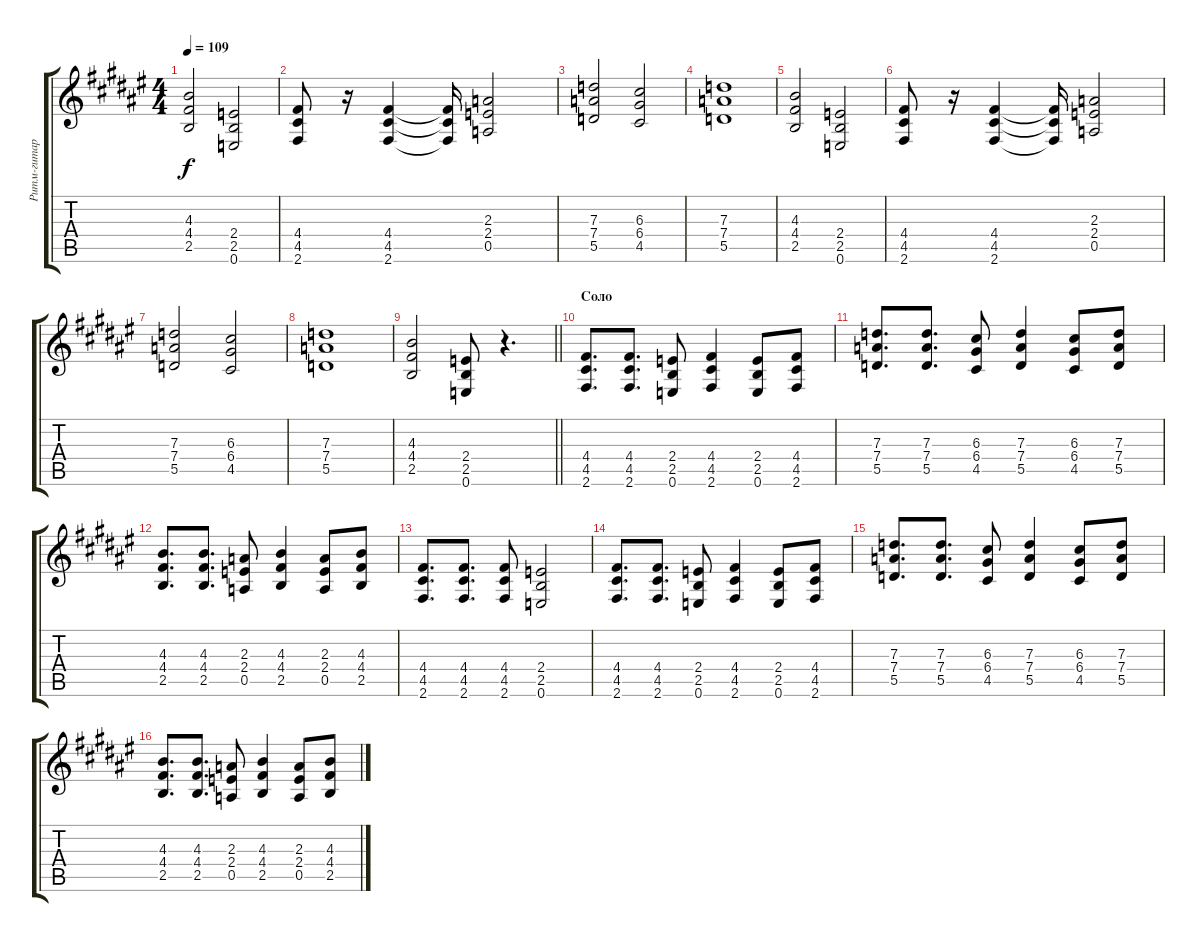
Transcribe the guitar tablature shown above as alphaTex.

\track ("Ритм-гитара (Р.Чуйков)" "Ритм-гитар") {instrument distortionguitar}
\staff {score tabs}
\tuning (E4 B3 G3 D3 A2 E2) {hide}
\ts (4 4)
\tempo 109
\clef g2
\ks f#
(4.3 4.4 2.5).2{dy f} (2.4 2.5 0.6).2 |
(4.4 4.5 2.6).8 r.16 (4.4 4.5 2.6).4 (4.4{t} 4.5{t} 2.6{t}).16 (2.3 2.4 0.5).2 |
(7.3 7.4 5.5).2 (6.3 6.4 4.5).2 |
(7.3 7.4 5.5).1 |
(4.3 4.4 2.5).2 (2.4 2.5 0.6).2 |
(4.4 4.5 2.6).8 r.16 (4.4 4.5 2.6).4 (4.4{t} 4.5{t} 2.6{t}).16 (2.3 2.4 0.5).2 |
(7.3 7.4 5.5).2 (6.3 6.4 4.5).2 |
(7.3 7.4 5.5).1 |
\barLineRight lightlight
(4.3 4.4 2.5).2 (2.4 2.5 0.6).8 r.4{d} |
\section ("" "Соло")
(4.4 4.5 2.6).8{d} (4.4 4.5 2.6).8{d} (2.4 2.5 0.6).8 (4.4 4.5 2.6).4 (2.4 2.5 0.6).8 (4.4 4.5 2.6).8 |
(7.3 7.4 5.5).8{d} (7.3 7.4 5.5).8{d} (6.3 6.4 4.5).8 (7.3 7.4 5.5).4 (6.3 6.4 4.5).8 (7.3 7.4 5.5).8 |
(4.3 4.4 2.5).8{d} (4.3 4.4 2.5).8{d} (2.3 2.4 0.5).8 (4.3 4.4 2.5).4 (2.3 2.4 0.5).8 (4.3 4.4 2.5).8 |
(4.4 4.5 2.6).8{d} (4.4 4.5 2.6).8{d} (4.4 4.5 2.6).8 (2.4 2.5 0.6).2 |
(4.4 4.5 2.6).8{d} (4.4 4.5 2.6).8{d} (2.4 2.5 0.6).8 (4.4 4.5 2.6).4 (2.4 2.5 0.6).8 (4.4 4.5 2.6).8 |
(7.3 7.4 5.5).8{d} (7.3 7.4 5.5).8{d} (6.3 6.4 4.5).8 (7.3 7.4 5.5).4 (6.3 6.4 4.5).8 (7.3 7.4 5.5).8 |
(4.3 4.4 2.5).8{d} (4.3 4.4 2.5).8{d} (2.3 2.4 0.5).8 (4.3 4.4 2.5).4 (2.3 2.4 0.5).8 (4.3 4.4 2.5).8
